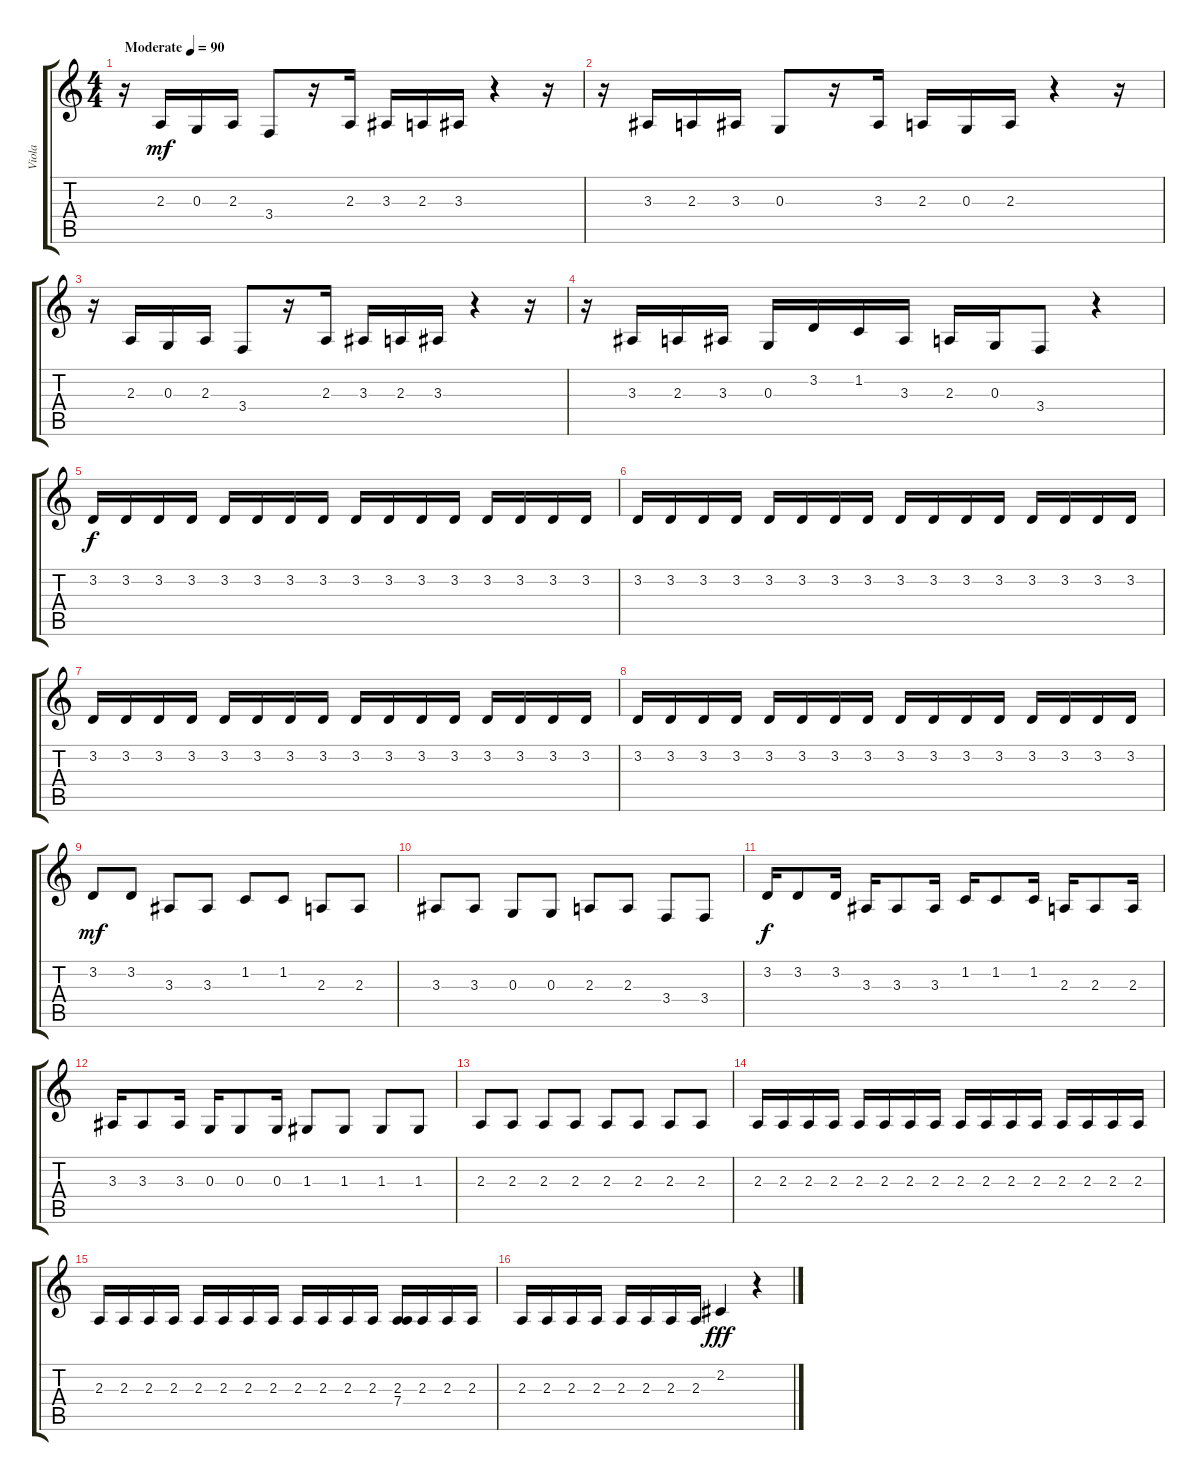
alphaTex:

\track ("Viola" "Viola") {instrument stringensemble1}
\staff {score tabs}
\tuning (E4 B3 G3 D3 A2 E2) {hide}
\ts (4 4)
\tempo (90 "Moderate")
\clef g2
\ks c
r.16{dy mf instrument stringensemble1} 2.3.16 0.3.16 2.3.16 3.4.8 r.16 2.3.16 3.3.16 2.3.16 3.3.16 r.4 r.16 |
r.16 3.3.16 2.3.16 3.3.16 0.3.8 r.16 3.3.16 2.3.16 0.3.16 2.3.16 r.4 r.16 |
r.16 2.3.16 0.3.16 2.3.16 3.4.8 r.16 2.3.16 3.3.16 2.3.16 3.3.16 r.4 r.16 |
r.16 3.3.16 2.3.16 3.3.16 0.3.16 3.2.16 1.2.16 3.3.16 2.3.16 0.3.16 3.4.8 r.4 |
3.2.16{dy f} 3.2.16 3.2.16 3.2.16 3.2.16 3.2.16 3.2.16 3.2.16 3.2.16 3.2.16 3.2.16 3.2.16 3.2.16 3.2.16 3.2.16 3.2.16 |
3.2.16 3.2.16 3.2.16 3.2.16 3.2.16 3.2.16 3.2.16 3.2.16 3.2.16 3.2.16 3.2.16 3.2.16 3.2.16 3.2.16 3.2.16 3.2.16 |
3.2.16 3.2.16 3.2.16 3.2.16 3.2.16 3.2.16 3.2.16 3.2.16 3.2.16 3.2.16 3.2.16 3.2.16 3.2.16 3.2.16 3.2.16 3.2.16 |
3.2.16 3.2.16 3.2.16 3.2.16 3.2.16 3.2.16 3.2.16 3.2.16 3.2.16 3.2.16 3.2.16 3.2.16 3.2.16 3.2.16 3.2.16 3.2.16 |
3.2.8{dy mf} 3.2.8 3.3.8 3.3.8 1.2.8 1.2.8 2.3.8 2.3.8 |
3.3.8 3.3.8 0.3.8 0.3.8 2.3.8 2.3.8 3.4.8 3.4.8 |
3.2.16{dy f} 3.2.8 3.2.16 3.3.16 3.3.8 3.3.16 1.2.16 1.2.8 1.2.16 2.3.16 2.3.8 2.3.16 |
3.3.16 3.3.8 3.3.16 0.3.16 0.3.8 0.3.16 1.3.8 1.3.8 1.3.8 1.3.8 |
2.3.8 2.3.8 2.3.8 2.3.8 2.3.8 2.3.8 2.3.8 2.3.8 |
2.3.16 2.3.16 2.3.16 2.3.16 2.3.16 2.3.16 2.3.16 2.3.16 2.3.16 2.3.16 2.3.16 2.3.16 2.3.16 2.3.16 2.3.16 2.3.16 |
2.3.16 2.3.16 2.3.16 2.3.16 2.3.16 2.3.16 2.3.16 2.3.16 2.3.16 2.3.16 2.3.16 2.3.16 (2.3 7.4).16 2.3.16 2.3.16 2.3.16 |
2.3.16 2.3.16 2.3.16 2.3.16 2.3.16 2.3.16 2.3.16 2.3.16 2.2.4{dy fff} r.4
